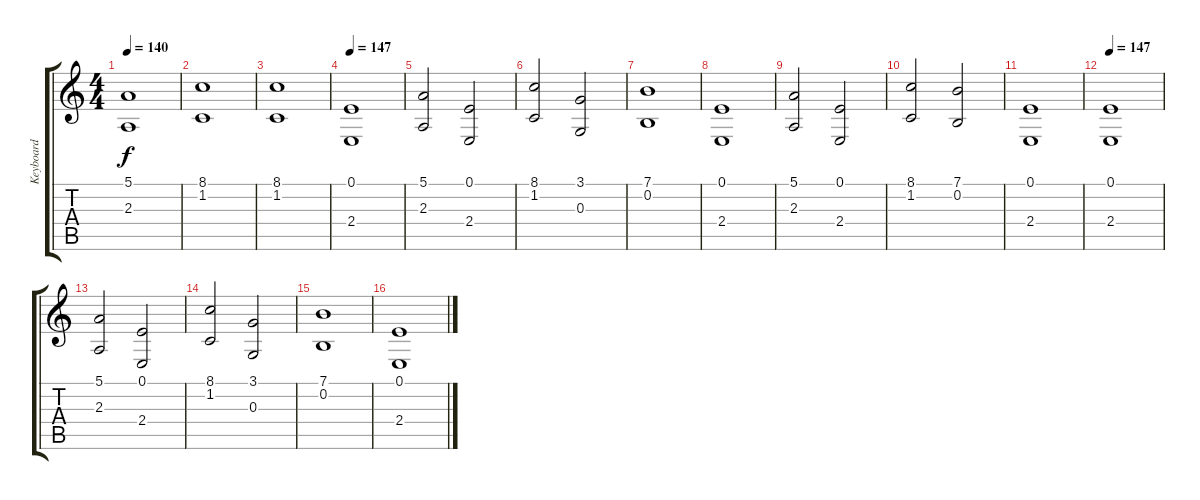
\track ("Keyboard" "Keyboard") {instrument stringensemble1}
\staff {score tabs}
\tuning (E4 B3 G3 D3 A2 E2) {hide}
\ts (4 4)
\tempo 140
\clef g2
\ks c
(5.1 2.3).1{dy f} |
(8.1 1.2).1 |
(8.1 1.2).1 |
\tempo 147
(0.1 2.4).1 |
(5.1 2.3).2 (0.1 2.4).2 |
(8.1 1.2).2 (3.1 0.3).2 |
(7.1 0.2).1 |
(0.1 2.4).1 |
(5.1 2.3).2 (0.1 2.4).2 |
(8.1 1.2).2 (7.1 0.2).2 |
(0.1 2.4).1 |
\tempo 147
(0.1 2.4).1 |
(5.1 2.3).2 (0.1 2.4).2 |
(8.1 1.2).2 (3.1 0.3).2 |
(7.1 0.2).1 |
(0.1 2.4).1
